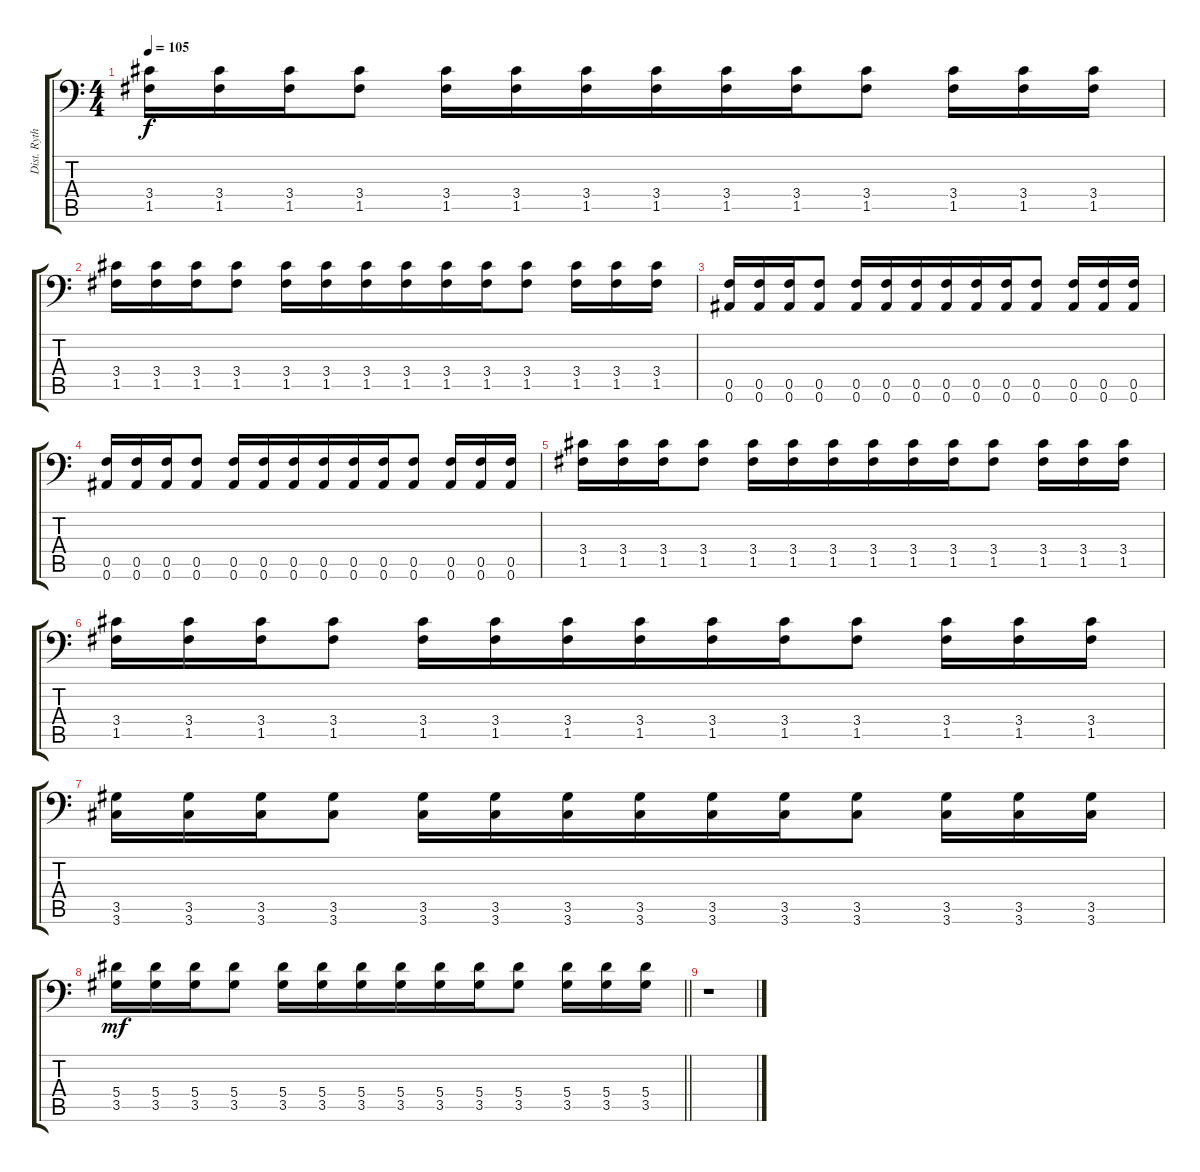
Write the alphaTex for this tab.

\track ("Dist. Rythm Guitar 2" "Dist. Ryth") {instrument distortionguitar}
\staff {score tabs}
\tuning (C4 G3 Eb3 Bb2 F2 Bb1) {hide}
\ts (4 4)
\tempo 105
\clef f4
\ks c
(3.4 1.5).16{dy f} (3.4 1.5).16 (3.4 1.5).16 (3.4 1.5).8 (3.4 1.5).16{beam merge} (3.4 1.5).16 (3.4 1.5).16{beam merge} (3.4 1.5).16 (3.4 1.5).16 (3.4 1.5).16{beam merge} (3.4 1.5).8 (3.4 1.5).16 (3.4 1.5).16{beam merge} (3.4 1.5).16 |
(3.4 1.5).16 (3.4 1.5).16 (3.4 1.5).16 (3.4 1.5).8 (3.4 1.5).16{beam merge} (3.4 1.5).16 (3.4 1.5).16{beam merge} (3.4 1.5).16 (3.4 1.5).16 (3.4 1.5).16{beam merge} (3.4 1.5).8 (3.4 1.5).16 (3.4 1.5).16{beam merge} (3.4 1.5).16 |
(0.5 0.6).16 (0.5 0.6).16 (0.5 0.6).16 (0.5 0.6).8 (0.5 0.6).16{beam merge} (0.5 0.6).16 (0.5 0.6).16{beam merge} (0.5 0.6).16 (0.5 0.6).16 (0.5 0.6).16{beam merge} (0.5 0.6).8 (0.5 0.6).16 (0.5 0.6).16{beam merge} (0.5 0.6).16 |
(0.5 0.6).16 (0.5 0.6).16 (0.5 0.6).16 (0.5 0.6).8 (0.5 0.6).16{beam merge} (0.5 0.6).16 (0.5 0.6).16{beam merge} (0.5 0.6).16 (0.5 0.6).16 (0.5 0.6).16{beam merge} (0.5 0.6).8 (0.5 0.6).16 (0.5 0.6).16{beam merge} (0.5 0.6).16 |
(3.4 1.5).16 (3.4 1.5).16 (3.4 1.5).16 (3.4 1.5).8 (3.4 1.5).16{beam merge} (3.4 1.5).16 (3.4 1.5).16{beam merge} (3.4 1.5).16 (3.4 1.5).16 (3.4 1.5).16{beam merge} (3.4 1.5).8 (3.4 1.5).16 (3.4 1.5).16{beam merge} (3.4 1.5).16 |
(3.4 1.5).16 (3.4 1.5).16 (3.4 1.5).16 (3.4 1.5).8 (3.4 1.5).16{beam merge} (3.4 1.5).16 (3.4 1.5).16{beam merge} (3.4 1.5).16 (3.4 1.5).16 (3.4 1.5).16{beam merge} (3.4 1.5).8 (3.4 1.5).16 (3.4 1.5).16{beam merge} (3.4 1.5).16 |
(3.5 3.6).16 (3.5 3.6).16 (3.5 3.6).16 (3.5 3.6).8 (3.5 3.6).16{beam merge} (3.5 3.6).16 (3.5 3.6).16{beam merge} (3.5 3.6).16 (3.5 3.6).16 (3.5 3.6).16{beam merge} (3.5 3.6).8 (3.5 3.6).16 (3.5 3.6).16{beam merge} (3.5 3.6).16 |
\barLineRight lightlight
(5.4 3.5).16{dy mf} (5.4 3.5).16 (5.4 3.5).16 (5.4 3.5).8 (5.4 3.5).16{beam merge} (5.4 3.5).16 (5.4 3.5).16{beam merge} (5.4 3.5).16 (5.4 3.5).16 (5.4 3.5).16{beam merge} (5.4 3.5).8 (5.4 3.5).16 (5.4 3.5).16{beam merge} (5.4 3.5).16 |
r.1
